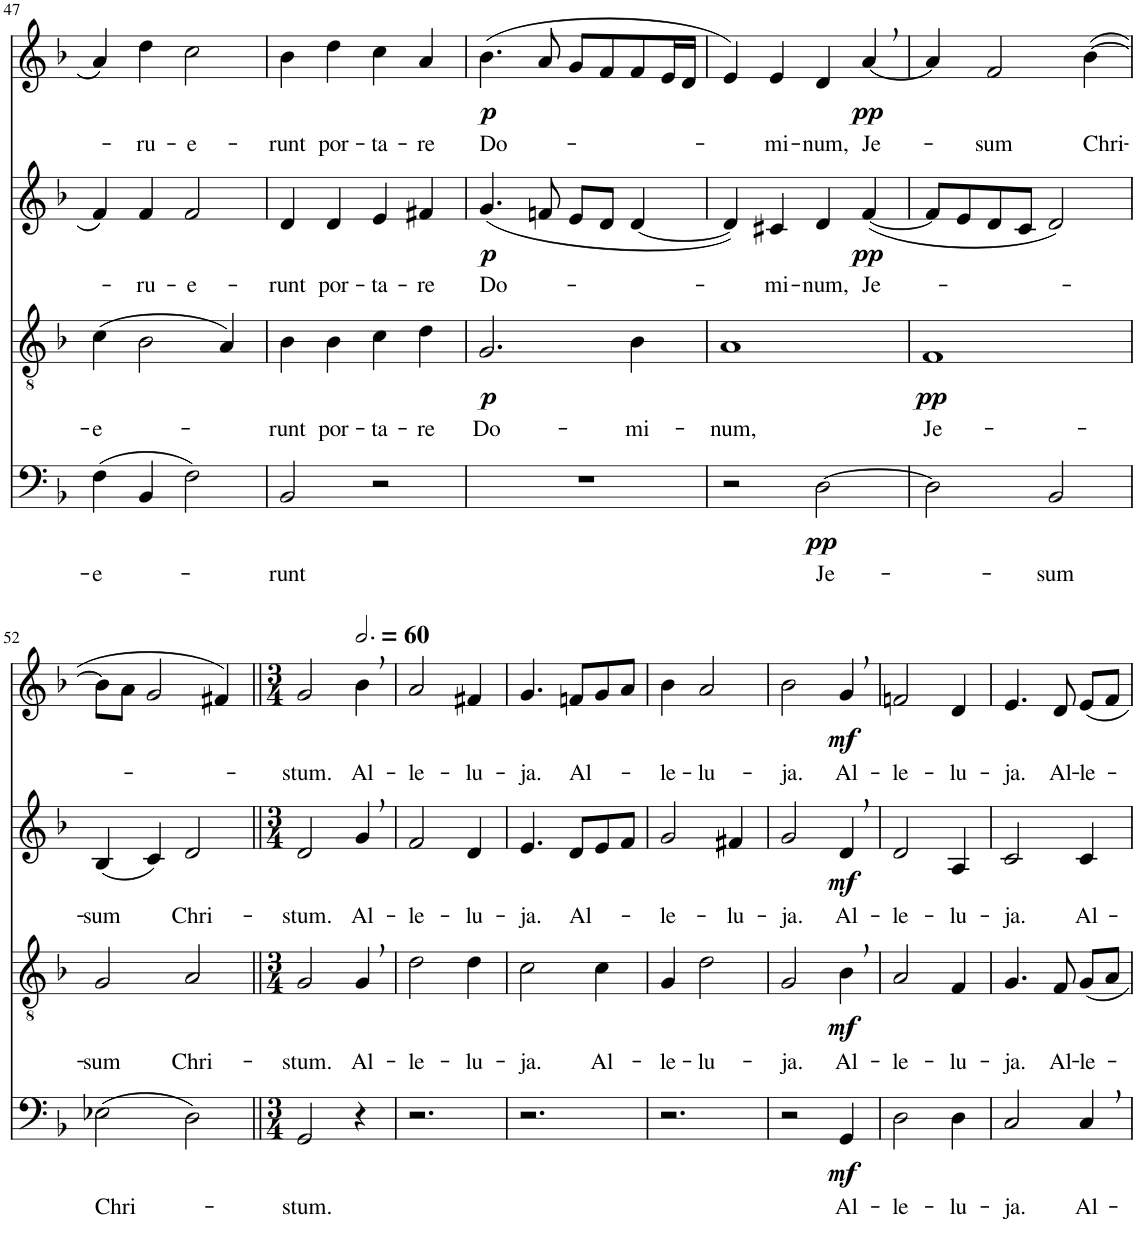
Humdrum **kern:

**kern	**text	**dynam	**kern	**text	**dynam	**kern	**text	**dynam	**kern	**text	**dynam
*part4	*part4	*part4	*part3	*part3	*part3	*part2	*part2	*part2	*part1	*part1	*part1
*staff4	*staff4	*staff4	*staff3	*staff3	*staff3	*staff2	*staff2	*staff2	*staff1	*staff1	*staff1
*I"Bassi	*	*	*I"Tenori	*	*	*I"Contralti	*	*	*I"Soprani	*	*
!!LO:PB:g=z
*clefF4	*	*	*clefGv2	*	*	*clefG2	*	*	*clefG2	*	*
*k[b-]	*	*	*k[b-]	*	*	*k[b-]	*	*	*k[b-]	*	*
*F:	*	*	*F:	*	*	*F:	*	*	*F:	*	*
*M4/4	*	*	*M4/4	*	*	*M4/4	*	*	*M4/4	*	*
=47	=47	=47	=47	=47	=47	=47	=47	=47	=47	=47	=47
!	!LO:LY:b	!	!	!LO:LY:b	!	!	!	!	!	!	!
(4F\	-e-	.	(4c\	-e-	.	4f/	.	.	4a/	.	.
!	!	!	!	!	!	!	!LO:LY:b	!	!	!LO:LY:b	!
4BB-/	.	.	2B-\	.	.	4f/	-ru-	.	4dd\	-ru-	.
!	!	!	!	!	!	!	!LO:LY:b	!	!	!LO:LY:b	!
2F\)	.	.	.	.	.	2f/	-e-	.	2cc\	-e-	.
.	.	.	4A/)	.	.	.	.	.	.	.	.
=48	=48	=48	=48	=48	=48	=48	=48	=48	=48	=48	=48
!	!LO:LY:b	!	!	!LO:LY:b	!	!	!LO:LY:b	!	!	!LO:LY:b	!
2BB-/	-runt	.	4B-\	-runt	.	4d/	-runt	.	4b-\	-runt	.
!	!	!	!	!LO:LY:b	!	!	!LO:LY:b	!	!	!LO:LY:b	!
.	.	.	4B-\	por-	.	4d/	por-	.	4dd\	por-	.
!	!	!	!	!LO:LY:b	!	!	!LO:LY:b	!	!	!LO:LY:b	!
2r	.	.	4c\	-ta-	.	4e/	-ta-	.	4cc\	-ta-	.
!	!	!	!	!LO:LY:b	!	!	!LO:LY:b	!	!	!LO:LY:b	!
.	.	.	4d\	-re	.	4f#X/	-re	.	4a/	-re	.
=49	=49	=49	=49	=49	=49	=49	=49	=49	=49	=49	=49
!	!	!	!	!LO:LY:b	!LO:DY:b	!	!LO:LY:b	!LO:DY:b	!	!LO:LY:b	!LO:DY:b
1r	.	.	2.G/	Do-	p	(4.g/	Do-	p	(4.b-\	Do-	p
.	.	.	.	.	.	8fn/	.	.	8a/	.	.
.	.	.	.	.	.	8e/L	.	.	8g/L	.	.
.	.	.	.	.	.	8d/J	.	.	8f/	.	.
!	!	!	!	!LO:LY:b	!	!	!	!	!	!	!
.	.	.	4B-\	-mi-	.	[4d/	.	.	8f/	.	.
.	.	.	.	.	.	.	.	.	16e/L	.	.
.	.	.	.	.	.	.	.	.	16d/JJ	.	.
=50	=50	=50	=50	=50	=50	=50	=50	=50	=50	=50	=50
!	!	!	!	!LO:LY:b	!	!	!	!	!	!	!
2r	.	.	1A	-num,	.	4d/])	.	.	4e/)	.	.
!	!	!	!	!	!	!	!LO:LY:b	!	!	!LO:LY:b	!
.	.	.	.	.	.	4c#X/	-mi-	.	4e/	-mi-	.
!	!LO:LY:b	!LO:DY:b	!	!	!	!	!LO:LY:b	!	!	!LO:LY:b	!
[2D\	Je-	pp	.	.	.	4d/	-num,	.	4d/	-num,	.
!	!	!	!	!	!	!	!LO:LY:b	!LO:DY:b	!	!LO:LY:b	!LO:DY:b
.	.	.	.	.	.	([4f/	Je-	pp	[4a,/	Je-	pp
=51	=51	=51	=51	=51	=51	=51	=51	=51	=51	=51	=51
!	!	!	!	!LO:LY:b	!LO:DY:b	!	!	!	!	!	!
2D\]	.	.	1F	Je-	pp	8f/L]	.	.	4a/]	.	.
.	.	.	.	.	.	8e/	.	.	.	.	.
!	!	!	!	!	!	!	!	!	!	!LO:LY:b	!
.	.	.	.	.	.	8d/	.	.	2f/	-sum	.
.	.	.	.	.	.	8c/J	.	.	.	.	.
!	!LO:LY:b	!	!	!	!	!	!	!	!	!	!
2BB-/	-sum	.	.	.	.	2d/)	.	.	.	.	.
!	!	!	!	!	!	!	!	!	!	!LO:LY:b	!
.	.	.	.	.	.	.	.	.	([4b-\	Chri-	.
!!LO:LB:g=z
=52	=52	=52	=52	=52	=52	=52	=52	=52	=52	=52	=52
!	!LO:LY:b	!	!	!LO:LY:b	!	!	!LO:LY:b	!	!	!	!
(2E-X\	Chri-	.	2G/	-sum	.	(4B-/	-sum	.	8b-\L]	.	.
.	.	.	.	.	.	.	.	.	8a\J	.	.
.	.	.	.	.	.	4c/)	.	.	2g/	.	.
!	!	!	!	!LO:LY:b	!	!	!LO:LY:b	!	!	!	!
2D\)	.	.	2A/	Chri-	.	2d/	Chri-	.	.	.	.
.	.	.	.	.	.	.	.	.	4f#X/)	.	.
=53||	=53||	=53||	=53||	=53||	=53||	=53||	=53||	=53||	=53||	=53||	=53||
*M3/4	*	*	*M3/4	*	*	*M3/4	*	*	*M3/4	*	*
!	!LO:LY:b	!	!	!LO:LY:b	!	!	!LO:LY:b	!	!	!LO:LY:b	!
2GG/	-stum.	.	2G/	-stum.	.	2d/	-stum.	.	2g/	-stum.	.
*	*	*	*	*	*	*	*	*	*MM180	*	*
!	!	!	!	!LO:LY:b	!	!	!LO:LY:b	!	!	!LO:LY:b	!
4r	.	.	4G,/	Al-	.	4g,/	Al-	.	4b-,\	Al-	.
=54	=54	=54	=54	=54	=54	=54	=54	=54	=54	=54	=54
!	!	!	!	!LO:LY:b	!	!	!LO:LY:b	!	!	!LO:LY:b	!
2.r	.	.	2d\	-le-	.	2f/	-le-	.	2a/	-le-	.
!	!	!	!	!LO:LY:b	!	!	!LO:LY:b	!	!	!LO:LY:b	!
.	.	.	4d\	-lu-	.	4d/	-lu-	.	4f#X/	-lu-	.
=55	=55	=55	=55	=55	=55	=55	=55	=55	=55	=55	=55
!	!	!	!	!LO:LY:b	!	!	!LO:LY:b	!	!	!LO:LY:b	!
2.r	.	.	2c\	-ja.	.	4.e/	-ja.	.	4.g/	-ja.	.
!	!	!	!	!	!	!	!LO:LY:b	!	!	!LO:LY:b	!
.	.	.	.	.	.	8d/L	Al-	.	8fn/L	Al-	.
!	!	!	!	!LO:LY:b	!	!	!	!	!	!	!
.	.	.	4c\	Al-	.	8e/	.	.	8g/	.	.
.	.	.	.	.	.	8f/J	.	.	8a/J	.	.
=56	=56	=56	=56	=56	=56	=56	=56	=56	=56	=56	=56
!	!	!	!	!LO:LY:b	!	!	!LO:LY:b	!	!	!LO:LY:b	!
2.r	.	.	4G/	-le-	.	2g/	-le-	.	4b-\	-le-	.
!	!	!	!	!LO:LY:b	!	!	!	!	!	!LO:LY:b	!
.	.	.	2d\	-lu-	.	.	.	.	2a/	-lu-	.
!	!	!	!	!	!	!	!LO:LY:b	!	!	!	!
.	.	.	.	.	.	4f#X/	-lu-	.	.	.	.
=57	=57	=57	=57	=57	=57	=57	=57	=57	=57	=57	=57
!	!	!	!	!LO:LY:b	!	!	!LO:LY:b	!	!	!LO:LY:b	!
2r	.	.	2G/	-ja.	.	2g/	-ja.	.	2b-\	-ja.	.
!	!LO:LY:b	!LO:DY:b	!	!LO:LY:b	!LO:DY:b	!	!LO:LY:b	!LO:DY:b	!	!LO:LY:b	!LO:DY:b
4GG/	Al-	mf	4B-,\	Al-	mf	4d,/	Al-	mf	4g,/	Al-	mf
=58	=58	=58	=58	=58	=58	=58	=58	=58	=58	=58	=58
!	!LO:LY:b	!	!	!LO:LY:b	!	!	!LO:LY:b	!	!	!LO:LY:b	!
2D\	-le-	.	2A/	-le-	.	2d/	-le-	.	2fn/	-le-	.
!	!LO:LY:b	!	!	!LO:LY:b	!	!	!LO:LY:b	!	!	!LO:LY:b	!
4D\	-lu-	.	4F/	-lu-	.	4A/	-lu-	.	4d/	-lu-	.
=59	=59	=59	=59	=59	=59	=59	=59	=59	=59	=59	=59
!	!LO:LY:b	!	!	!LO:LY:b	!	!	!LO:LY:b	!	!	!LO:LY:b	!
2C/	-ja.	.	4.G/	-ja.	.	2c/	-ja.	.	4.e/	-ja.	.
!	!	!	!	!LO:LY:b	!	!	!	!	!	!LO:LY:b	!
.	.	.	8F/	Al-	.	.	.	.	8d/	Al-	.
!	!LO:LY:b	!	!	!LO:LY:b	!	!	!LO:LY:b	!	!	!LO:LY:b	!
4C,/	Al-	.	8G/L	-le-	.	4c/	Al-	.	8e/L	-le-	.
.	.	.	8A/J	.	.	.	.	.	8f/J	.	.
=	=	=	=	=	=	=	=	=	=	=	=
*-	*-	*-	*-	*-	*-	*-	*-	*-	*-	*-	*-
